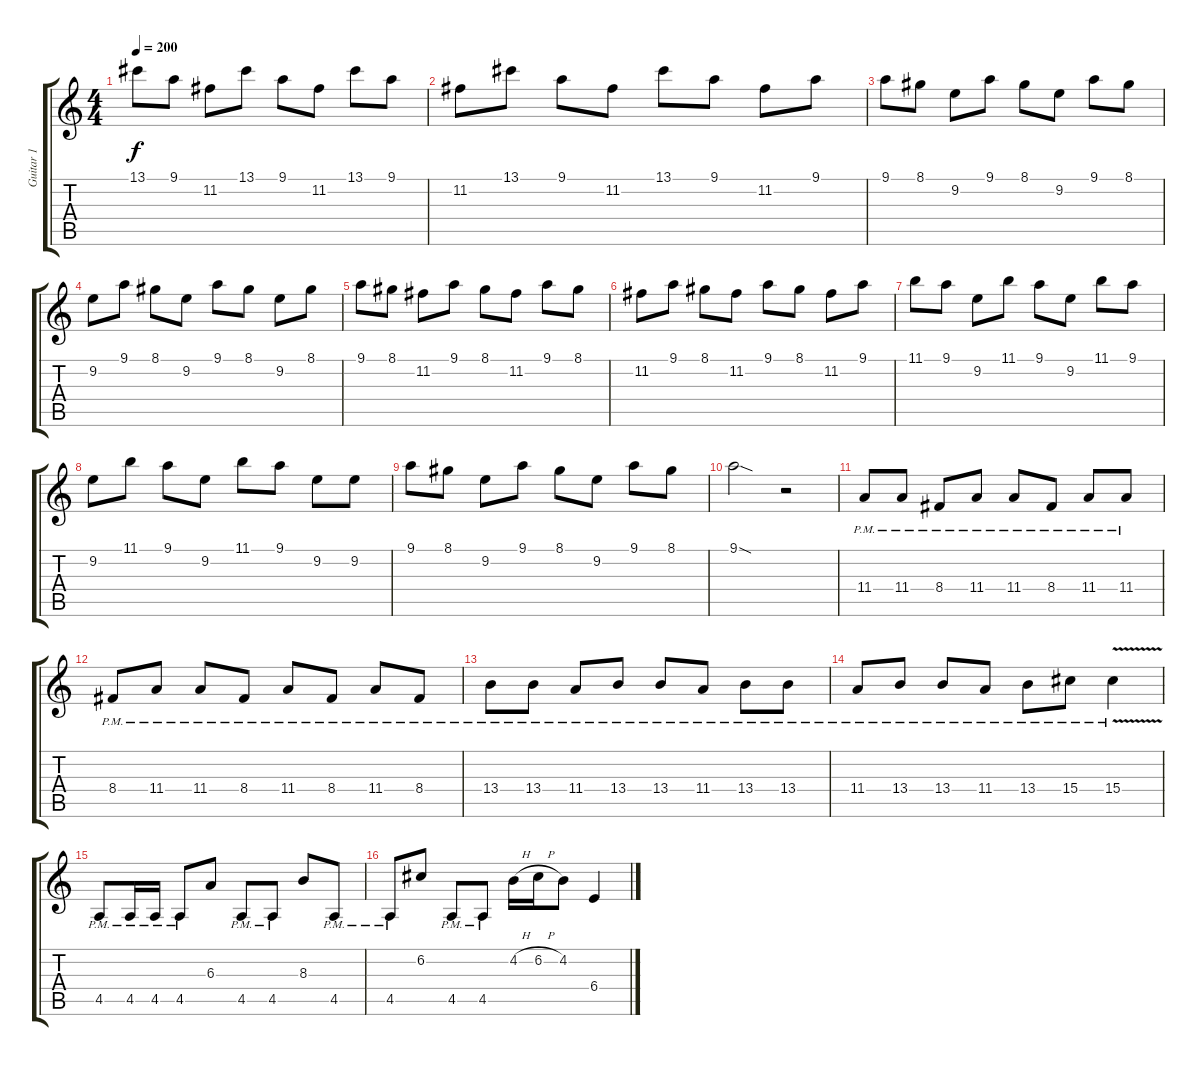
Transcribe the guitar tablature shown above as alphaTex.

\track ("Guitar 1" "Guitar 1") {instrument distortionguitar}
\staff {score tabs}
\tuning (C4 G3 Eb3 Bb2 F2 C2) {hide}
\ts (4 4)
\tempo 200
\clef g2
\ks c
13.1.8{dy f} 9.1.8 11.2.8 13.1.8 9.1.8 11.2.8 13.1.8 9.1.8 |
11.2.8 13.1.8 9.1.8 11.2.8 13.1.8 9.1.8 11.2.8 9.1.8 |
9.1.8 8.1.8 9.2.8 9.1.8 8.1.8 9.2.8 9.1.8 8.1.8 |
9.2.8 9.1.8 8.1.8 9.2.8 9.1.8 8.1.8 9.2.8 8.1.8 |
9.1.8 8.1.8 11.2.8 9.1.8 8.1.8 11.2.8 9.1.8 8.1.8 |
11.2.8 9.1.8 8.1.8 11.2.8 9.1.8 8.1.8 11.2.8 9.1.8 |
11.1.8 9.1.8 9.2.8 11.1.8 9.1.8 9.2.8 11.1.8 9.1.8 |
9.2.8 11.1.8 9.1.8 9.2.8 11.1.8 9.1.8 9.2.8 9.2.8 |
9.1.8 8.1.8 9.2.8 9.1.8 8.1.8 9.2.8 9.1.8 8.1.8 |
9.1{sod}.2 r.2 |
11.4{pm}.8 11.4{pm}.8 8.4{pm}.8 11.4{pm}.8 11.4{pm}.8 8.4{pm}.8 11.4{pm}.8 11.4{pm}.8 |
8.4{pm}.8 11.4{pm}.8 11.4{pm}.8 8.4{pm}.8 11.4{pm}.8 8.4{pm}.8 11.4{pm}.8 8.4{pm}.8 |
13.4{pm}.8 13.4{pm}.8 11.4{pm}.8 13.4{pm}.8 13.4{pm}.8 11.4{pm}.8 13.4{pm}.8 13.4{pm}.8 |
11.4{pm}.8 13.4{pm}.8 13.4{pm}.8 11.4{pm}.8 13.4{pm}.8 15.4{pm}.8 15.4{v pm}.4 |
4.5{pm}.8 4.5{pm}.16 4.5{pm}.16 4.5{pm}.8 6.3.8 4.5{pm}.8 4.5{pm}.8 8.3.8 4.5{pm}.8 |
4.5{pm}.8 6.2.8 4.5{pm}.8 4.5{pm}.8 4.2{h}.16 6.2{h}.16 4.2.8 6.4.4
